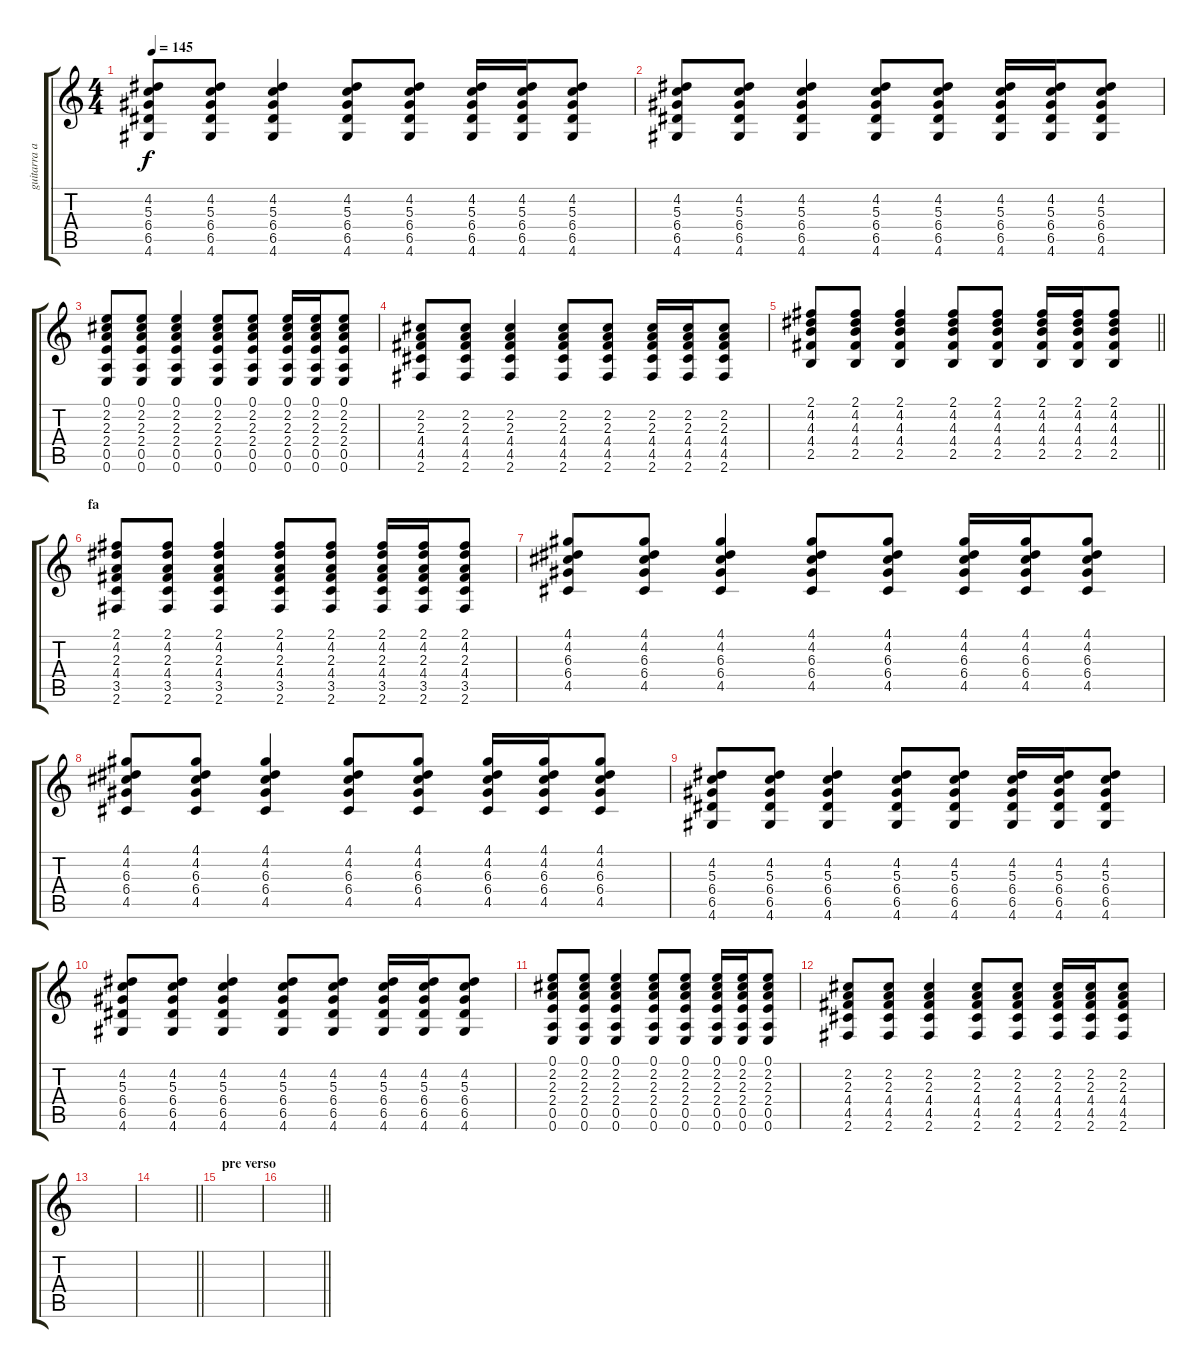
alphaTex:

\track ("guitarra acustica" "guitarra a") {instrument acousticguitarsteel}
\staff {score tabs}
\tuning (E4 B3 G3 D3 A2 E2) {hide}
\ts (4 4)
\tempo 145
\clef g2
\ks c
(4.2 5.3 6.4 6.5 4.6).8{dy f} (4.2 5.3 6.4 6.5 4.6).8 (4.2 5.3 6.4 6.5 4.6).4 (4.2 5.3 6.4 6.5 4.6).8 (4.2 5.3 6.4 6.5 4.6).8 (4.2 5.3 6.4 6.5 4.6).16 (4.2 5.3 6.4 6.5 4.6).16 (4.2 5.3 6.4 6.5 4.6).8 |
(4.2 5.3 6.4 6.5 4.6).8 (4.2 5.3 6.4 6.5 4.6).8 (4.2 5.3 6.4 6.5 4.6).4 (4.2 5.3 6.4 6.5 4.6).8 (4.2 5.3 6.4 6.5 4.6).8 (4.2 5.3 6.4 6.5 4.6).16 (4.2 5.3 6.4 6.5 4.6).16 (4.2 5.3 6.4 6.5 4.6).8 |
(0.1 2.2 2.3 2.4 0.5 0.6).8 (0.1 2.2 2.3 2.4 0.5 0.6).8 (0.1 2.2 2.3 2.4 0.5 0.6).4 (0.1 2.2 2.3 2.4 0.5 0.6).8 (0.1 2.2 2.3 2.4 0.5 0.6).8 (0.1 2.2 2.3 2.4 0.5 0.6).16 (0.1 2.2 2.3 2.4 0.5 0.6).16 (0.1 2.2 2.3 2.4 0.5 0.6).8 |
(2.2 2.3 4.4 4.5 2.6).8 (2.2 2.3 4.4 4.5 2.6).8 (2.2 2.3 4.4 4.5 2.6).4 (2.2 2.3 4.4 4.5 2.6).8 (2.2 2.3 4.4 4.5 2.6).8 (2.2 2.3 4.4 4.5 2.6).16 (2.2 2.3 4.4 4.5 2.6).16 (2.2 2.3 4.4 4.5 2.6).8 |
\barLineRight lightlight
(2.1 4.2 4.3 4.4 2.5).8 (2.1 4.2 4.3 4.4 2.5).8 (2.1 4.2 4.3 4.4 2.5).4 (2.1 4.2 4.3 4.4 2.5).8 (2.1 4.2 4.3 4.4 2.5).8 (2.1 4.2 4.3 4.4 2.5).16 (2.1 4.2 4.3 4.4 2.5).16 (2.1 4.2 4.3 4.4 2.5).8 |
\section ("" "fa")
(2.1 4.2 2.3 4.4 3.5 2.6).8 (2.1 4.2 2.3 4.4 3.5 2.6).8 (2.1 4.2 2.3 4.4 3.5 2.6).4 (2.1 4.2 2.3 4.4 3.5 2.6).8 (2.1 4.2 2.3 4.4 3.5 2.6).8 (2.1 4.2 2.3 4.4 3.5 2.6).16 (2.1 4.2 2.3 4.4 3.5 2.6).16 (2.1 4.2 2.3 4.4 3.5 2.6).8 |
(4.1 4.2 6.3 6.4 4.5).8 (4.1 4.2 6.3 6.4 4.5).8 (4.1 4.2 6.3 6.4 4.5).4 (4.1 4.2 6.3 6.4 4.5).8 (4.1 4.2 6.3 6.4 4.5).8 (4.1 4.2 6.3 6.4 4.5).16 (4.1 4.2 6.3 6.4 4.5).16 (4.1 4.2 6.3 6.4 4.5).8 |
(4.1 4.2 6.3 6.4 4.5).8 (4.1 4.2 6.3 6.4 4.5).8 (4.1 4.2 6.3 6.4 4.5).4 (4.1 4.2 6.3 6.4 4.5).8 (4.1 4.2 6.3 6.4 4.5).8 (4.1 4.2 6.3 6.4 4.5).16 (4.1 4.2 6.3 6.4 4.5).16 (4.1 4.2 6.3 6.4 4.5).8 |
(4.2 5.3 6.4 6.5 4.6).8 (4.2 5.3 6.4 6.5 4.6).8 (4.2 5.3 6.4 6.5 4.6).4 (4.2 5.3 6.4 6.5 4.6).8 (4.2 5.3 6.4 6.5 4.6).8 (4.2 5.3 6.4 6.5 4.6).16 (4.2 5.3 6.4 6.5 4.6).16 (4.2 5.3 6.4 6.5 4.6).8 |
(4.2 5.3 6.4 6.5 4.6).8 (4.2 5.3 6.4 6.5 4.6).8 (4.2 5.3 6.4 6.5 4.6).4 (4.2 5.3 6.4 6.5 4.6).8 (4.2 5.3 6.4 6.5 4.6).8 (4.2 5.3 6.4 6.5 4.6).16 (4.2 5.3 6.4 6.5 4.6).16 (4.2 5.3 6.4 6.5 4.6).8 |
(0.1 2.2 2.3 2.4 0.5 0.6).8 (0.1 2.2 2.3 2.4 0.5 0.6).8 (0.1 2.2 2.3 2.4 0.5 0.6).4 (0.1 2.2 2.3 2.4 0.5 0.6).8 (0.1 2.2 2.3 2.4 0.5 0.6).8 (0.1 2.2 2.3 2.4 0.5 0.6).16 (0.1 2.2 2.3 2.4 0.5 0.6).16 (0.1 2.2 2.3 2.4 0.5 0.6).8 |
(2.2 2.3 4.4 4.5 2.6).8 (2.2 2.3 4.4 4.5 2.6).8 (2.2 2.3 4.4 4.5 2.6).4 (2.2 2.3 4.4 4.5 2.6).8 (2.2 2.3 4.4 4.5 2.6).8 (2.2 2.3 4.4 4.5 2.6).16 (2.2 2.3 4.4 4.5 2.6).16 (2.2 2.3 4.4 4.5 2.6).8 |
|
\barLineRight lightlight
|
\section ("" "pre verso")
|
\barLineRight lightlight
